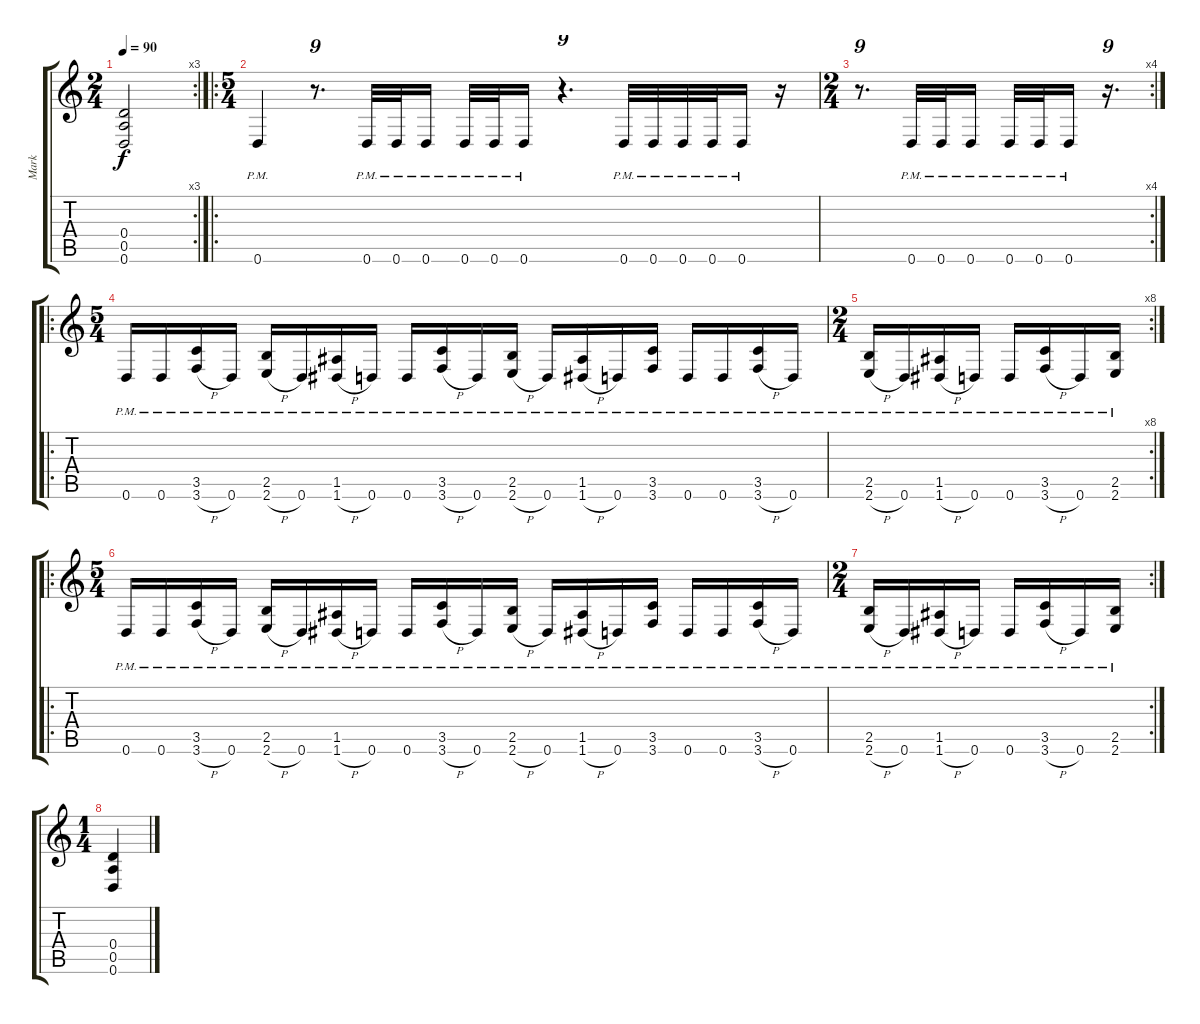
\track ("Mark" "Mark") {instrument distortionguitar}
\staff {score tabs}
\tuning (E4 B3 G3 D3 A2 D2) {hide}
\rc 3
\ts (2 4)
\tempo 90
\clef g2
\ks c
(0.4{t} 0.5{t} 0.6{t}).2{dy f} |
\ro
\ts (5 4)
0.6{pm}.4 r.8{d tu (9 8)} 0.6{pm}.32 0.6{pm}.32 0.6{pm}.16 0.6{pm}.32 0.6{pm}.32 0.6{pm}.16 r.4{d tu (9 8)} 0.6{pm}.32 0.6{pm}.32 0.6{pm}.32 0.6{pm}.32 0.6{pm}.16 r.16 |
\rc 4
\ts (2 4)
r.8{d tu (9 8)} 0.6{pm}.32 0.6{pm}.32 0.6{pm}.16 0.6{pm}.32 0.6{pm}.32 0.6{pm}.16 r.16{d tu (9 8)} |
\ro
\ts (5 4)
0.6{pm}.16 0.6{pm}.16 (3.5 3.6{h pm}).16 0.6{pm}.16 (2.5 2.6{h pm}).16 0.6{pm}.16 (1.5 1.6{h pm}).16 0.6{pm}.16 0.6{pm}.16 (3.5 3.6{h pm}).16 0.6{pm}.16 (2.5 2.6{h pm}).16 0.6{pm}.16 (1.5 1.6{h pm}).16 0.6{pm}.16 (3.5 3.6{pm}).16 0.6{pm}.16 0.6{pm}.16 (3.5 3.6{h pm}).16 0.6{pm}.16 |
\rc 8
\ts (2 4)
(2.5 2.6{h pm}).16 0.6{pm}.16 (1.5 1.6{h pm}).16 0.6{pm}.16 0.6{pm}.16 (3.5 3.6{h pm}).16 0.6{pm}.16 (2.5 2.6{pm}).16 |
\ro
\ts (5 4)
0.6{pm}.16 0.6{pm}.16 (3.5 3.6{h pm}).16 0.6{pm}.16 (2.5 2.6{h pm}).16 0.6{pm}.16 (1.5 1.6{h pm}).16 0.6{pm}.16 0.6{pm}.16 (3.5 3.6{h pm}).16 0.6{pm}.16 (2.5 2.6{h pm}).16 0.6{pm}.16 (1.5 1.6{h pm}).16 0.6{pm}.16 (3.5 3.6{pm}).16 0.6{pm}.16 0.6{pm}.16 (3.5 3.6{h pm}).16 0.6{pm}.16 |
\rc 2
\ts (2 4)
(2.5 2.6{h pm}).16 0.6{pm}.16 (1.5 1.6{h pm}).16 0.6{pm}.16 0.6{pm}.16 (3.5 3.6{h pm}).16 0.6{pm}.16 (2.5 2.6{pm}).16 |
\ts (1 4)
(0.4 0.5 0.6).4
